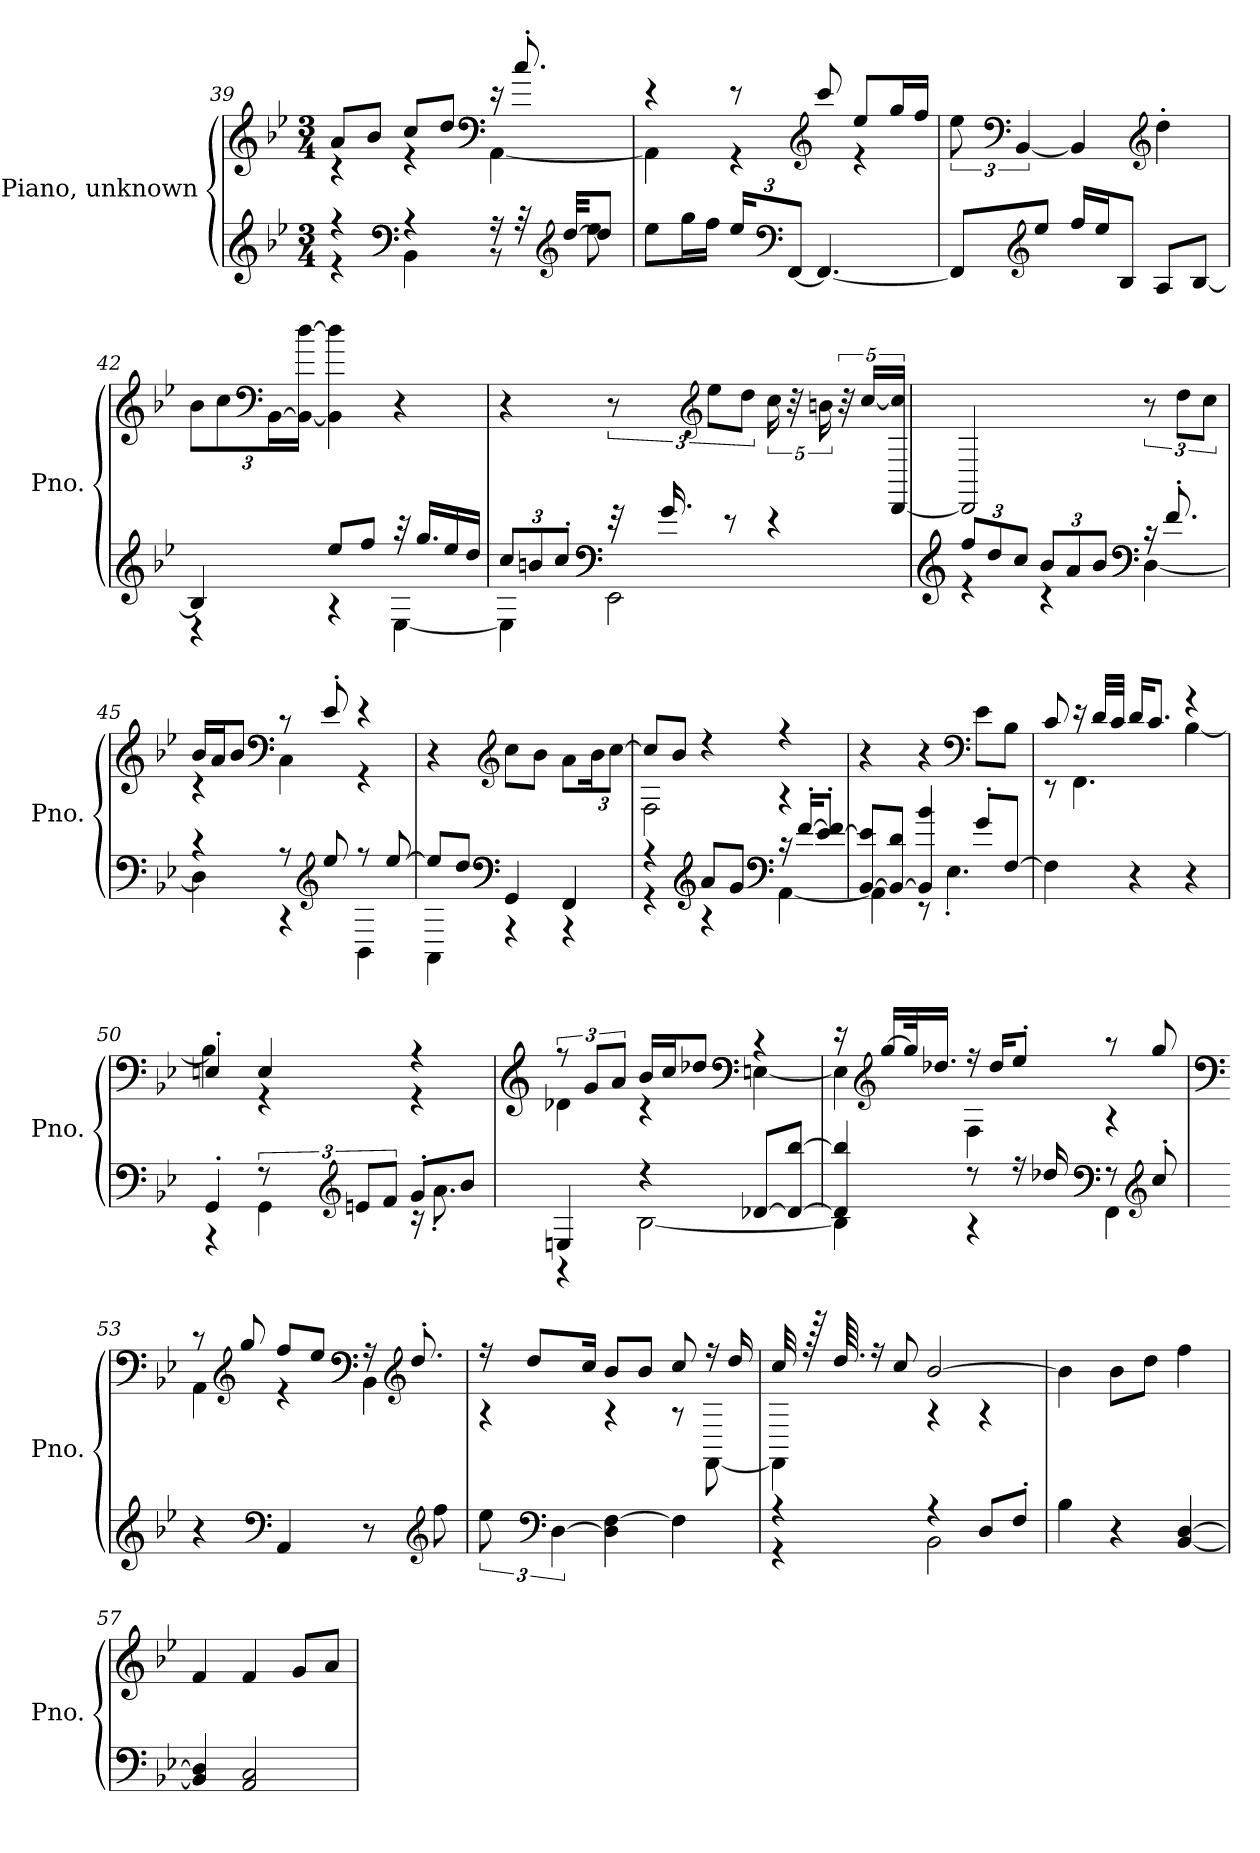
**kern	**kern
*part1	*part1
*staff2	*staff1
*I"Piano, unknown	*
*I'Pno.	*
*clefG2	*clefG2
*k[b-e-]	*k[b-e-]
*M3/4	*M3/4
=39	=39
*^	*^
4r	4r	8a/L	4r
.	.	8b-/J	.
*clefF4	*	*	*
4r	4BB-\	8cc/L	4r
.	.	8dd/J	.
*	*	*clefF4	*
16r	8r	16r	[4AA\
32r	.	8.cc'/	.
*clefG2	*	*	*
[32dd/KKL	.	.	.
8dd/J]	8ee-\	.	.
*v	*v	*	*
!!LO:LB:g=z	!!
=40	=40	=40
8ee-\L	4r	4AA\]
16gg\L	.	.
16ff\JJ	.	.
*Xbrackettup	*	*
24ee-/KL	8r	4r
*clefF4	*	*
[12FF/J	.	.
*	*clefG2	*
4.FF/_	8ccc/	.
.	8ee-/L	4r
.	16gg/L	.
.	16ff/JJ	.
*	*v	*v
=41	=41
8FF/L]	12ee-\
*	*clefF4
.	[6BB-/
*clefG2	*
8ee-/J	.
16ff/LL	4BB-/]
16ee-/J	.
8B-/J	.
*	*clefG2
8A/L	4dd'\
[8B-/J	.
=42	=42
*^	*
*	*	*Xbrackettup
4B-/]	4r	12b-\L
.	.	12cc\
*	*	*clefF4
.	.	[24BB-\L
.	.	24BB-\_ [24dd\JJ
8ee-/L	4r	4BB-\] 4dd\]
8ff/J	.	.
32r	[4E-\	4r
16.gg/LL	.	.
16ee-/	.	.
16dd/JJ	.	.
!!LO:PB:g=z
=43	=43	=43
12cc/L	4E-\]	4r
12bn/	.	.
12cc'/J	.	.
*clefF4	*	*
*	*	*brackettup
32r	2EE-\	12r
16.g/	.	.
*	*	*clefG2
.	.	12ee-\L
8r	.	.
.	.	12dd\J
4r	.	20cc\
.	.	40r
.	.	20bn\
.	.	40r
.	.	[20cc/LL
.	.	[20DD/ 20cc/]JJ
=44	=44	=44
*clefG2	*	*
12ff/L	4r	2DD/]
12dd/	.	.
12cc/J	.	.
12b-/L	4r	.
12a/	.	.
12b-/J	.	.
*clefF4	*	*
16r	[4D\	12r
8.f'/	.	.
.	.	12dd\L
.	.	12cc\J
=45	=45	=45
*	*	*^
4r	4D\]	16b-/LL	4r
.	.	16a/J	.
.	.	8b-/J	.
*	*	*clefF4	*
8r	4r	8r	4C\
*clefG2	*	*	*
8ee-/	.	8e-'/	.
8r	4BB-\	4r	4r
[8ee-/	.	.	.
*	*	*v	*v
!!LO:LB:g=z
=46	=46	=46
8ee-/L]	4AA\	4r
8dd/J	.	.
*clefF4	*	*clefG2
4GG/	4r	8cc\L
.	.	8b-\J
4FF/	4r	8a\L
*	*	*Xbrackettup
.	.	24b-\K
.	.	[12cc\J
=47	=47	=47
*	*	*^
4r	4r	8cc/L]	2F\
.	.	8b-/J	.
*clefG2	*	*	*
8a/L	4r	4r	.
8g/J	.	.	.
*clefF4	*	*	*
16r	[4AA\	4r	4r
[16f'/KL	.	.	.
[8e-/' 8f/]'J	.	.	.
*	*	*v	*v
=48	=48	=48
[8BB-/ 8e-/]L	4AA\]	4r
8BB-/_ 8d/J	.	.
4BB-/] 4b-/	8r	4r
.	4.E-'\	.
*	*	*clefF4
8g'/L	.	8e-\L
[8F/J	.	8B-\J
*v	*v	*
=49	=49
*	*^
4F\]	8c/	8r
.	16r	4.FF\
.	32d/LLL	.
.	32c/JJJ	.
4r	16d/KL	.
.	8.c/J	.
4r	4r	[4B-\
!!LO:LB:g=z	!!
=50	=50	=50
*^	*	*
4GG'/	4r	4En'/	4B-\]
*brackettup	*	*	*
12r	4GG\	4E/	4r
*clefG2	*	*	*
12en/L	.	.	.
12f/J	.	.	.
8g'/L	16r	4r	4r
.	8.a'\	.	.
8b-/J	.	.	.
=51	=51	=51	=51
*	*	*clefG2	*
*	*	*brackettup	*
4En/	4r	12r	4d-X\
.	.	12g/L	.
.	.	12a/J	.
4r	[2B-\	16b-/LL	4r
.	.	16cc/J	.
.	.	8dd-X/J	.
*	*	*clefF4	*
[8d-X/L	.	4r	[4En\
8d-/_ [8bb-/J	.	.	.
=52	=52	=52	=52
4d-/] 4bb-/]	4B-\]	16r	4E\]
*	*	*clefG2	*
.	.	[16gg/LL	.
.	.	32gg/K]	.
.	.	16.dd-X/JJ	.
8r	4r	16r	4F\
.	.	16dd-/KL	.
16r	.	8ee-'/J	.
16dd-X/	.	.	.
*clefF4	*	*	*
8r	4FF\	8r	4r
*clefG2	*	*	*
8cc'/	.	8gg/	.
*v	*v	*	*
!!LO:LB:g=z	!!
=53	=53	=53
*	*clefF4	*
4r	8r	4AA\
*	*clefG2	*
.	8gg/	.
*clefF4	*	*
4AA/	8ff/L	4r
.	8ee-/J	.
*	*clefF4	*
8r	16r	4BB-\
*	*clefG2	*
.	8.dd'/	.
*clefG2	*	*
8ff\	.	.
=54	=54	=54
12ee-\	16r	4r
.	8dd/L	.
*clefF4	*	*
[6D\	.	.
.	16cc/Jk	.
4D\] [4F\	8b-/L	4r
.	8b-/J	.
4F\]	8cc/	8r
.	16r	[8FF\
.	16dd/	.
=55	=55	=55
*^	*	*
4r	4r	32cc/	4FF\]
.	.	128r	.
.	.	64.dd/	.
.	.	16r	.
.	.	8cc/	.
4r	2BB-\	[2b-/	4r
8D/L	.	.	4r
8F'/J	.	.	.
*v	*v	*	*
*	*v	*v
=56	=56
4B-\	4b-\]
4r	8b-\L
.	8dd\J
[4BB-/ [4D/	4ff\
!!LO:LB:g=z
=57	=57
4BB-/] 4D/]	4f/
2AA/ 2C/	4f/
.	8g/L
.	8a/J
=	=
*-	*-
